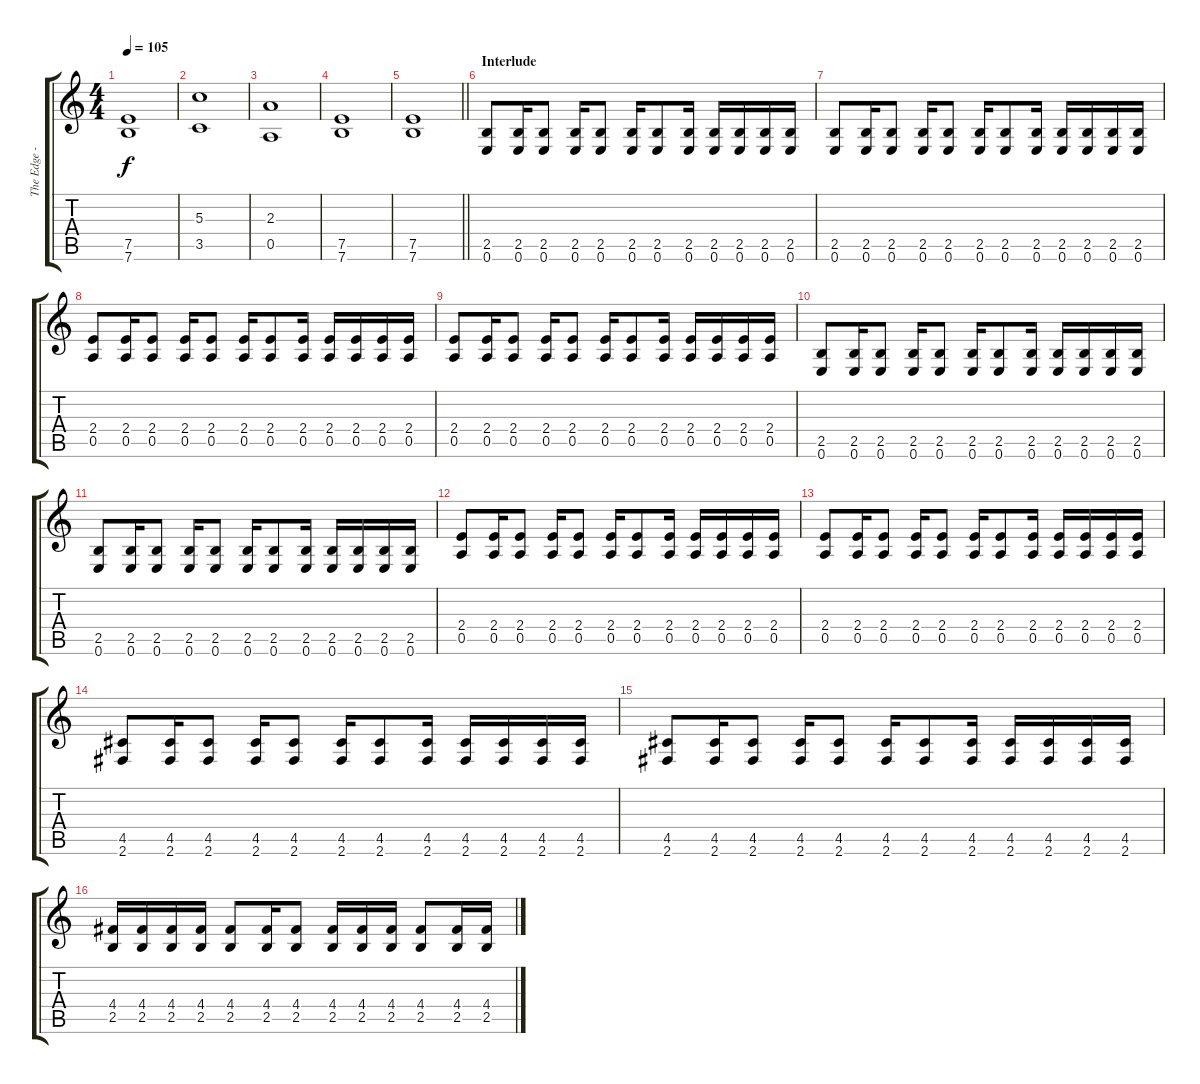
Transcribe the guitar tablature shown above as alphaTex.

\track ("The Edge - GI" "The Edge -") {instrument distortionguitar}
\staff {score tabs}
\tuning (E4 B3 G3 D3 A2 E2) {hide}
\ts (4 4)
\tempo 105
\clef g2
\ks c
(7.5 7.6).1{dy f} |
(5.3 3.5).1 |
(2.3 0.5).1 |
(7.5 7.6).1 |
\barLineRight lightlight
(7.5 7.6).1 |
\section ("" "Interlude")
(2.5 0.6).8 (2.5 0.6).16 (2.5 0.6).8 (2.5 0.6).16 (2.5 0.6).8 (2.5 0.6).16 (2.5 0.6).8 (2.5 0.6).16 (2.5 0.6).16 (2.5 0.6).16 (2.5 0.6).16 (2.5 0.6).16 |
(2.5 0.6).8 (2.5 0.6).16 (2.5 0.6).8 (2.5 0.6).16 (2.5 0.6).8 (2.5 0.6).16 (2.5 0.6).8 (2.5 0.6).16 (2.5 0.6).16 (2.5 0.6).16 (2.5 0.6).16 (2.5 0.6).16 |
(2.4 0.5).8 (2.4 0.5).16 (2.4 0.5).8 (2.4 0.5).16 (2.4 0.5).8 (2.4 0.5).16 (2.4 0.5).8 (2.4 0.5).16 (2.4 0.5).16 (2.4 0.5).16 (2.4 0.5).16 (2.4 0.5).16 |
(2.4 0.5).8 (2.4 0.5).16 (2.4 0.5).8 (2.4 0.5).16 (2.4 0.5).8 (2.4 0.5).16 (2.4 0.5).8 (2.4 0.5).16 (2.4 0.5).16 (2.4 0.5).16 (2.4 0.5).16 (2.4 0.5).16 |
(2.5 0.6).8 (2.5 0.6).16 (2.5 0.6).8 (2.5 0.6).16 (2.5 0.6).8 (2.5 0.6).16 (2.5 0.6).8 (2.5 0.6).16 (2.5 0.6).16 (2.5 0.6).16 (2.5 0.6).16 (2.5 0.6).16 |
(2.5 0.6).8 (2.5 0.6).16 (2.5 0.6).8 (2.5 0.6).16 (2.5 0.6).8 (2.5 0.6).16 (2.5 0.6).8 (2.5 0.6).16 (2.5 0.6).16 (2.5 0.6).16 (2.5 0.6).16 (2.5 0.6).16 |
(2.4 0.5).8 (2.4 0.5).16 (2.4 0.5).8 (2.4 0.5).16 (2.4 0.5).8 (2.4 0.5).16 (2.4 0.5).8 (2.4 0.5).16 (2.4 0.5).16 (2.4 0.5).16 (2.4 0.5).16 (2.4 0.5).16 |
(2.4 0.5).8 (2.4 0.5).16 (2.4 0.5).8 (2.4 0.5).16 (2.4 0.5).8 (2.4 0.5).16 (2.4 0.5).8 (2.4 0.5).16 (2.4 0.5).16 (2.4 0.5).16 (2.4 0.5).16 (2.4 0.5).16 |
(4.5 2.6).8 (4.5 2.6).16 (4.5 2.6).8 (4.5 2.6).16 (4.5 2.6).8 (4.5 2.6).16 (4.5 2.6).8 (4.5 2.6).16 (4.5 2.6).16 (4.5 2.6).16 (4.5 2.6).16 (4.5 2.6).16 |
(4.5 2.6).8 (4.5 2.6).16 (4.5 2.6).8 (4.5 2.6).16 (4.5 2.6).8 (4.5 2.6).16 (4.5 2.6).8 (4.5 2.6).16 (4.5 2.6).16 (4.5 2.6).16 (4.5 2.6).16 (4.5 2.6).16 |
(4.4 2.5).16 (4.4 2.5).16 (4.4 2.5).16 (4.4 2.5).16 (4.4 2.5).8 (4.4 2.5).16 (4.4 2.5).8 (4.4 2.5).16 (4.4 2.5).16 (4.4 2.5).16 (4.4 2.5).8 (4.4 2.5).16 (4.4 2.5).16
